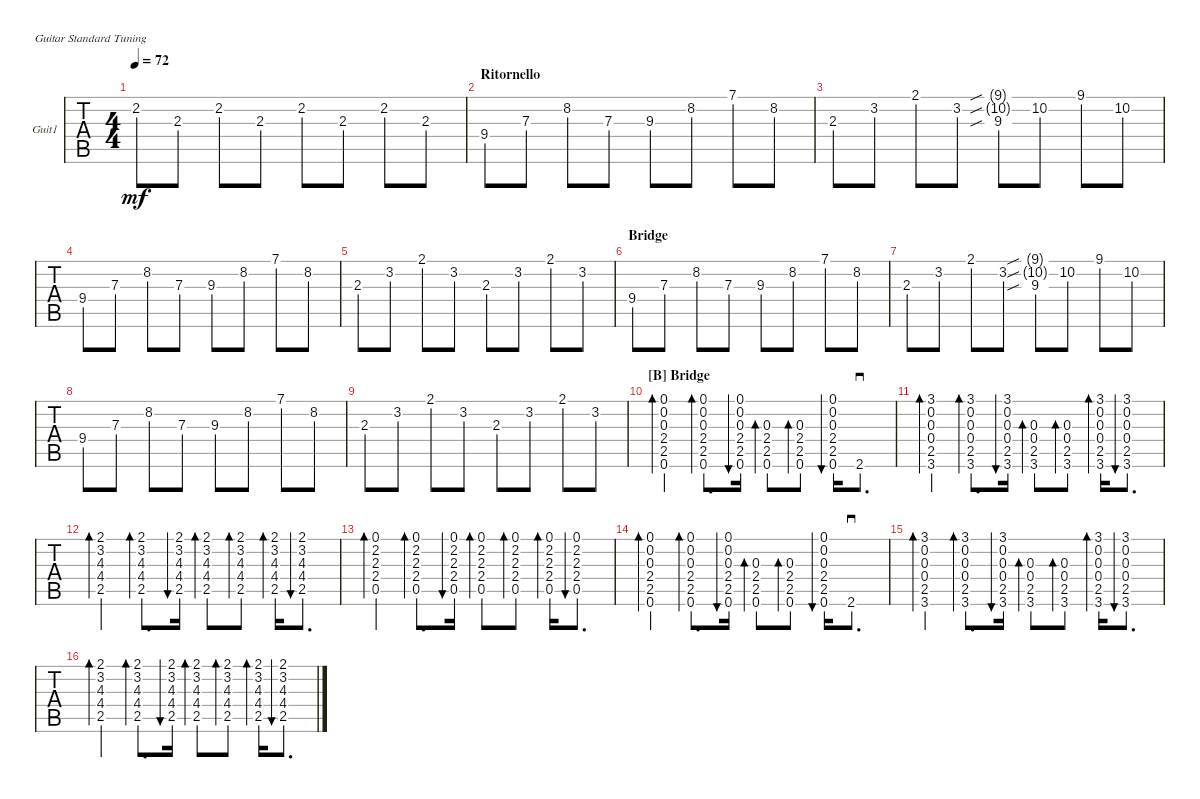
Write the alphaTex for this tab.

\defaultSystemsLayout 4
\bracketExtendMode groupsimilarinstruments
\firstSystemTrackNameOrientation horizontal
\otherSystemsTrackNameOrientation horizontal
\track ("Ace" "Guit1") {mute instrument electricguitarclean}
\staff {tabs}
\tuning (E4 B3 G3 D3 A2 E2)
\ts (4 4)
\tempo 72
\clef g2
\ks c
2.2.8{dy mf} 2.3.8 2.2.8 2.3.8 2.2.8 2.3.8 2.2.8 2.3.8 |
\section ("" "Ritornello")
9.4.8 7.3.8 8.2.8 7.3.8 9.3.8 8.2.8 7.1.8 8.2.8 |
2.3.8 3.2.8 2.1.8 3.2.8 (9.3{sib} 10.2{sib g} 9.1{sib g}).8 10.2.8 9.1.8 10.2.8 |
9.4.8 7.3.8 8.2.8 7.3.8 9.3.8 8.2.8 7.1.8 8.2.8 |
2.3.8 3.2.8 2.1.8 3.2.8 2.3.8 3.2.8 2.1.8 3.2.8 |
\section ("" "Bridge")
9.4.8 7.3.8 8.2.8 7.3.8 9.3.8 8.2.8 7.1.8 8.2.8 |
2.3.8 3.2.8 2.1.8 3.2.8 (9.3{sib} 10.2{sib g} 9.1{sib g}).8 10.2.8 9.1.8 10.2.8 |
9.4.8 7.3.8 8.2.8 7.3.8 9.3.8 8.2.8 7.1.8 8.2.8 |
2.3.8 3.2.8 2.1.8 3.2.8 2.3.8 3.2.8 2.1.8 3.2.8 |
\section ("B" "Bridge")
(2.4 0.3 0.2 0.1 0.6 2.5).4{bd 30} (2.4 0.3 0.2 0.1 0.6 2.5).8{d bd 30} (2.4 0.3 0.2 0.1 0.6 2.5).16{bu 30} (2.4 0.6 2.5 0.3).8{bd 30} (2.4 0.6 2.5 0.3).8{bd 30} (2.4 0.3 0.2 0.1 0.6 2.5).16{bu 30} 2.6.8{d sd} |
(0.4 0.3 0.2 3.1 3.6 2.5).4{bd 30} (0.4 0.3 0.2 3.1 3.6 2.5).8{d bd 30} (0.4 0.3 0.2 3.1 3.6 2.5).16{bu 30} (0.4 0.3 3.6 2.5).8{bd 30} (0.4 0.3 3.6 2.5).8{bd 30} (3.1 0.2 0.3 0.4 2.5 3.6).16{bd 30} (0.4 0.3 0.2 3.1 3.6 2.5).8{d bu 30} |
(4.4 4.3 3.2 2.1 2.5).4{bd 30} (4.4 4.3 3.2 2.1 2.5).8{d bd 30} (4.4 4.3 3.2 2.1 2.5).16{bu 30} (4.4 4.3 3.2 2.1 2.5).8{bd 30} (4.4 4.3 3.2 2.1 2.5).8{bd 30} (2.1 3.2 4.3 4.4 2.5).16{bd 30} (4.4 4.3 3.2 2.1 2.5).8{d bu 30} |
(2.4 2.3 2.2 0.1 0.5).4{bd 30} (2.4 2.3 2.2 0.1 0.5).8{d bd 30} (2.4 2.3 2.2 0.1 0.5).16{bu 30} (2.4 2.3 2.2 0.1 0.5).8{bd 30} (2.4 2.3 2.2 0.1 0.5).8{bd 30} (0.5 2.4 2.3 2.2 0.1).16{bd 30} (2.4 2.3 2.2 0.1 0.5).8{d bu 30} |
(2.4 0.3 0.2 0.1 0.6 2.5).4{bd 30} (2.4 0.3 0.2 0.1 0.6 2.5).8{d bd 30} (2.4 0.3 0.2 0.1 0.6 2.5).16{bu 30} (2.4 0.6 2.5 0.3).8{bd 30} (2.4 0.6 2.5 0.3).8{bd 30} (2.4 0.3 0.2 0.1 0.6 2.5).16{bu 30} 2.6.8{d sd} |
(0.4 0.3 0.2 3.1 3.6 2.5).4{bd 30} (0.4 0.3 0.2 3.1 3.6 2.5).8{d bd 30} (0.4 0.3 0.2 3.1 3.6 2.5).16{bu 30} (0.4 0.3 3.6 2.5).8{bd 30} (0.4 0.3 3.6 2.5).8{bd 30} (3.1 0.2 0.3 0.4 2.5 3.6).16{bd 30} (0.4 0.3 0.2 3.1 3.6 2.5).8{d bu 30} |
(4.4 4.3 3.2 2.1 2.5).4{bd 30} (4.4 4.3 3.2 2.1 2.5).8{d bd 30} (4.4 4.3 3.2 2.1 2.5).16{bu 30} (4.4 4.3 3.2 2.1 2.5).8{bd 30} (4.4 4.3 3.2 2.1 2.5).8{bd 30} (2.1 3.2 4.3 4.4 2.5).16{bd 30} (4.4 4.3 3.2 2.1 2.5).8{d bu 30}
